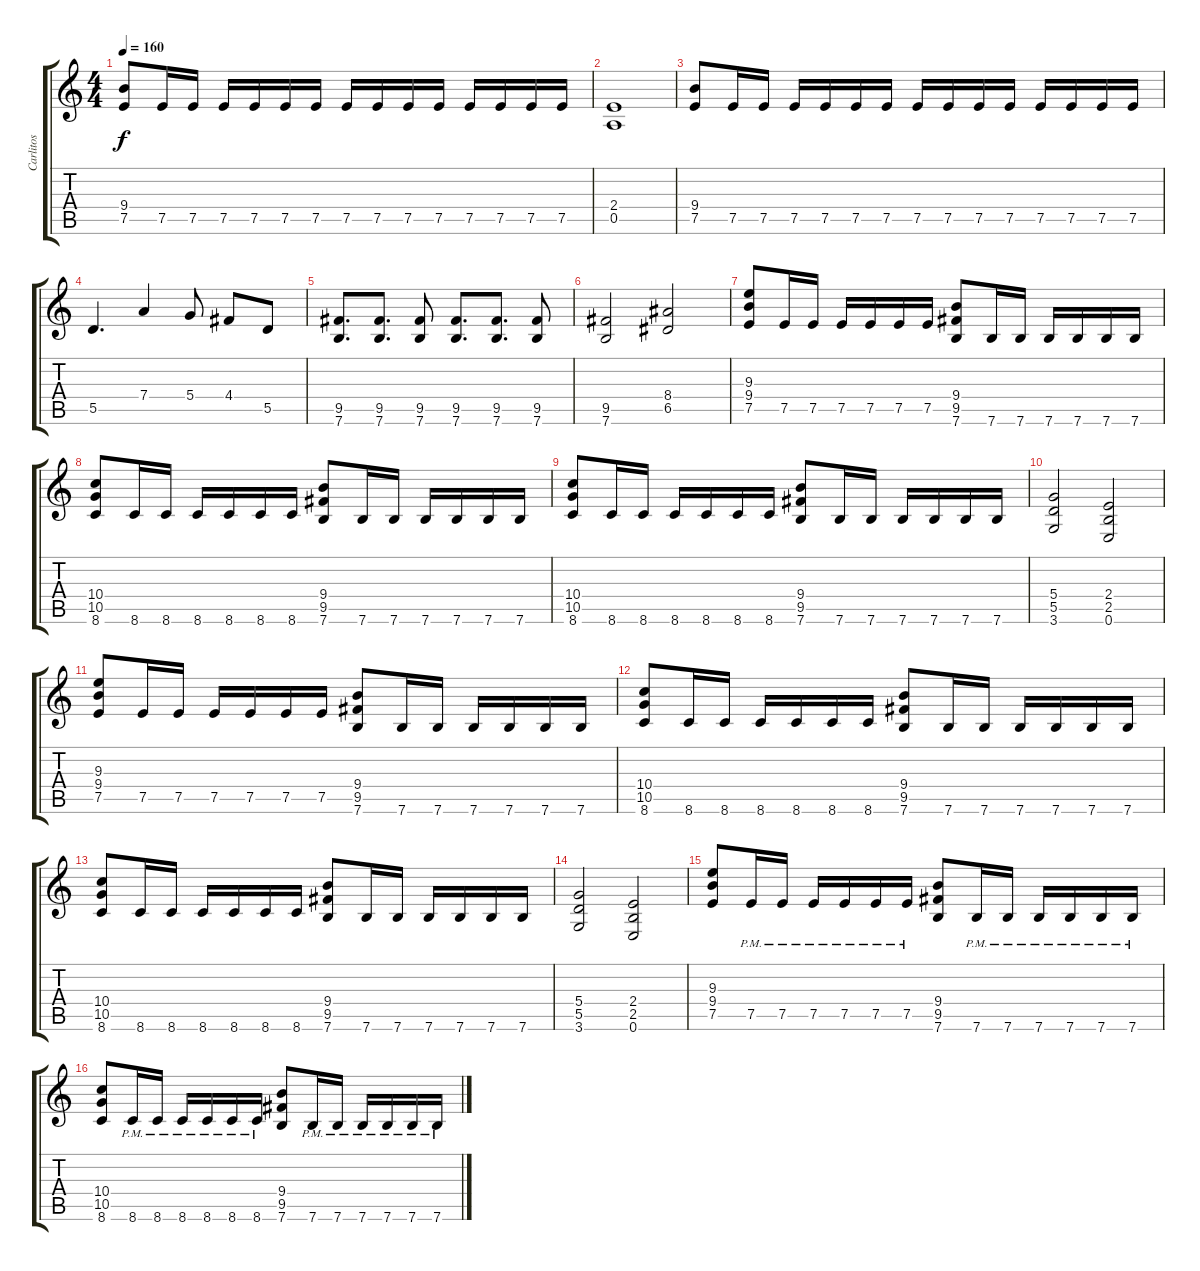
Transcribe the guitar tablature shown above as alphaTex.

\track ("Carlitos" "Carlitos") {instrument overdrivenguitar}
\staff {score tabs}
\tuning (E4 B3 G3 D3 A2 E2) {hide}
\ts (4 4)
\tempo 160
\clef g2
\ks c
(9.4 7.5).8{dy f} 7.5.16 7.5.16 7.5.16 7.5.16 7.5.16 7.5.16 7.5.16 7.5.16 7.5.16 7.5.16 7.5.16 7.5.16 7.5.16 7.5.16 |
(2.4 0.5).1 |
(9.4 7.5).8 7.5.16 7.5.16 7.5.16 7.5.16 7.5.16 7.5.16 7.5.16 7.5.16 7.5.16 7.5.16 7.5.16 7.5.16 7.5.16 7.5.16 |
5.5.4{d} 7.4.4 5.4.8 4.4.8 5.5.8 |
(9.5 7.6).8{d} (9.5 7.6).8{d} (9.5 7.6).8 (9.5 7.6).8{d} (9.5 7.6).8{d} (9.5 7.6).8 |
(9.5 7.6).2 (8.4 6.5).2 |
(9.3 9.4 7.5).8 7.5.16 7.5.16 7.5.16 7.5.16 7.5.16 7.5.16 (9.4 9.5 7.6).8 7.6.16 7.6.16 7.6.16 7.6.16 7.6.16 7.6.16 |
(10.4 10.5 8.6).8 8.6.16 8.6.16 8.6.16 8.6.16 8.6.16 8.6.16 (9.4 9.5 7.6).8 7.6.16 7.6.16 7.6.16 7.6.16 7.6.16 7.6.16 |
(10.4 10.5 8.6).8 8.6.16 8.6.16 8.6.16 8.6.16 8.6.16 8.6.16 (9.4 9.5 7.6).8 7.6.16 7.6.16 7.6.16 7.6.16 7.6.16 7.6.16 |
(5.4 5.5 3.6).2 (2.4 2.5 0.6).2 |
(9.3 9.4 7.5).8 7.5.16 7.5.16 7.5.16 7.5.16 7.5.16 7.5.16 (9.4 9.5 7.6).8 7.6.16 7.6.16 7.6.16 7.6.16 7.6.16 7.6.16 |
(10.4 10.5 8.6).8 8.6.16 8.6.16 8.6.16 8.6.16 8.6.16 8.6.16 (9.4 9.5 7.6).8 7.6.16 7.6.16 7.6.16 7.6.16 7.6.16 7.6.16 |
(10.4 10.5 8.6).8 8.6.16 8.6.16 8.6.16 8.6.16 8.6.16 8.6.16 (9.4 9.5 7.6).8 7.6.16 7.6.16 7.6.16 7.6.16 7.6.16 7.6.16 |
(5.4 5.5 3.6).2 (2.4 2.5 0.6).2 |
(9.3 9.4 7.5).8 7.5{pm}.16 7.5{pm}.16 7.5{pm}.16 7.5{pm}.16 7.5{pm}.16 7.5{pm}.16 (9.4 9.5 7.6).8 7.6{pm}.16 7.6{pm}.16 7.6{pm}.16 7.6{pm}.16 7.6{pm}.16 7.6{pm}.16 |
(10.4 10.5 8.6).8 8.6{pm}.16 8.6{pm}.16 8.6{pm}.16 8.6{pm}.16 8.6{pm}.16 8.6{pm}.16 (9.4 9.5 7.6).8 7.6{pm}.16 7.6{pm}.16 7.6{pm}.16 7.6{pm}.16 7.6{pm}.16 7.6{pm}.16
